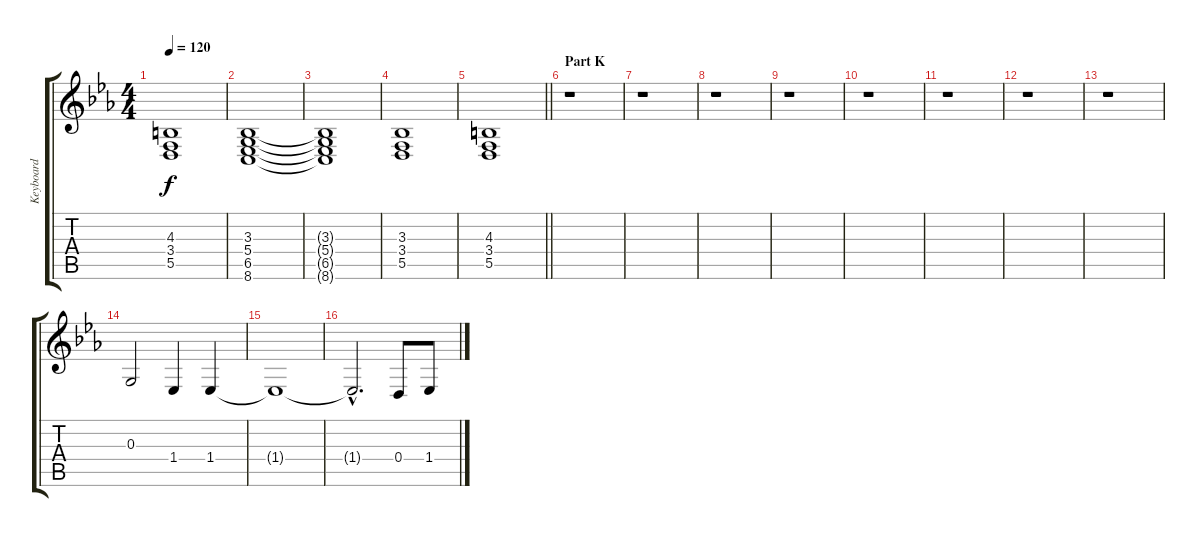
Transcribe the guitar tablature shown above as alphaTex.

\track ("Keyboard" "Keyboard") {instrument rockorgan}
\staff {score tabs}
\tuning (E4 B3 G3 D3 A2 E2) {hide}
\ts (4 4)
\tempo 120
\clef g2
\ks eb
(4.3 3.4 5.5).1{dy f} |
(3.3 5.4 6.5 8.6).1 |
(3.3{t} 5.4{t} 6.5{t} 8.6{t}).1 |
(3.3 3.4 5.5).1 |
\barLineRight lightlight
(4.3 3.4 5.5).1 |
\section ("" "Part K")
r.1 |
r.1 |
r.1 |
r.1 |
r.1 |
r.1 |
r.1 |
r.1 |
0.3.2 1.4.4 1.4.4 |
1.4{t}.1 |
1.4{hac t}.2{d} 0.4.8 1.4.8
